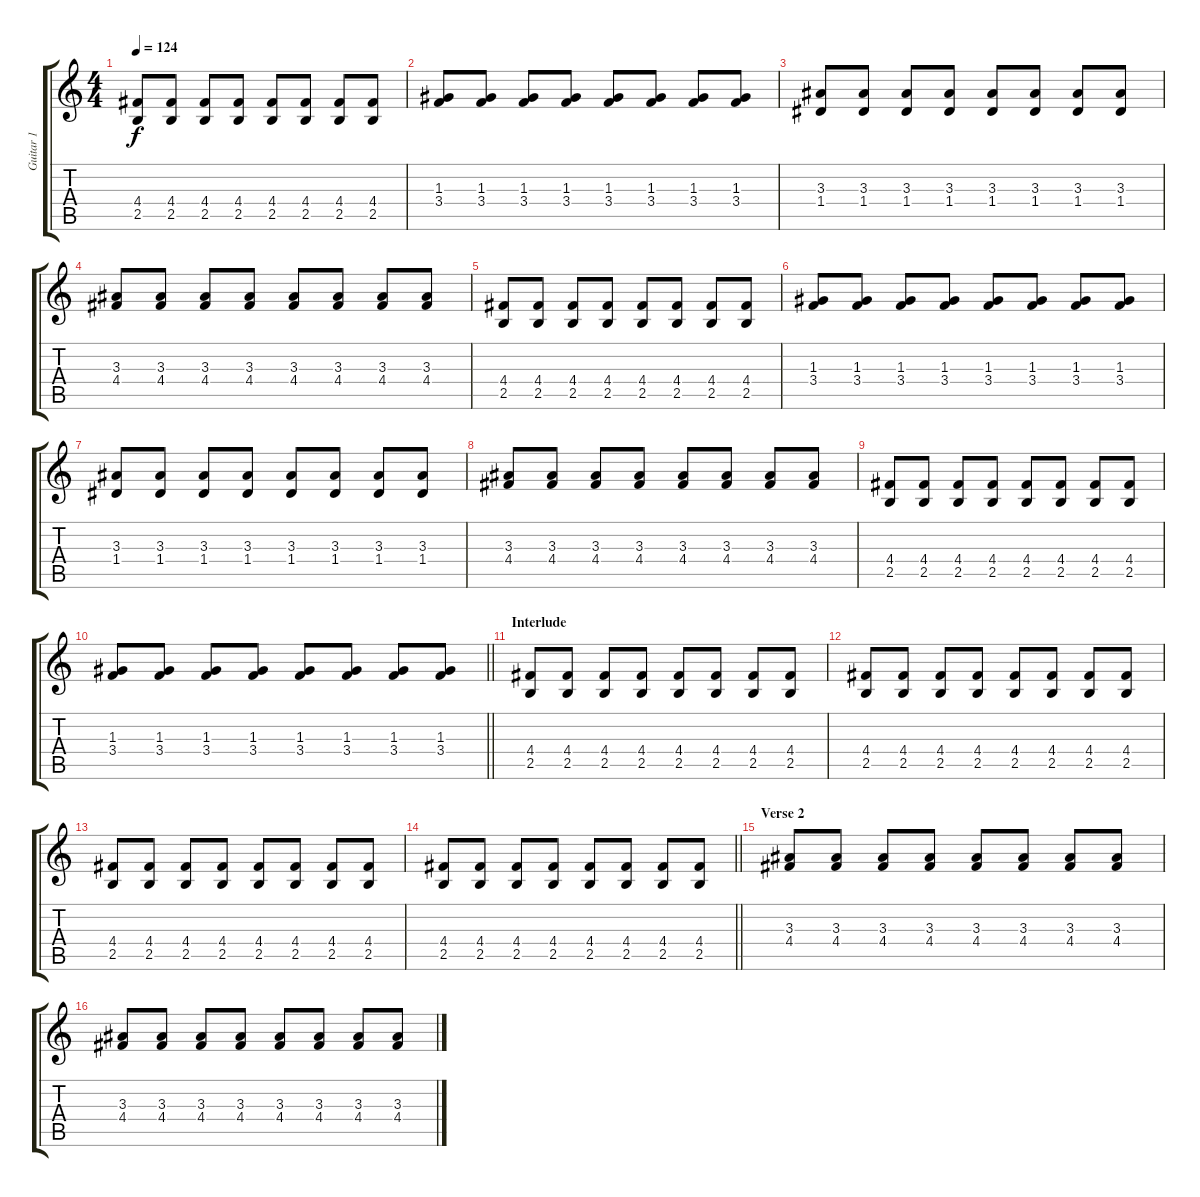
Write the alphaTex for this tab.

\track ("Guitar 1" "Guitar 1") {instrument electricguitarmuted}
\staff {score tabs}
\tuning (E4 B3 G3 D3 A2 E2) {hide}
\ts (4 4)
\tempo 124
\clef g2
\ks c
(4.4 2.5).8{dy f} (4.4 2.5).8 (4.4 2.5).8 (4.4 2.5).8 (4.4 2.5).8 (4.4 2.5).8 (4.4 2.5).8 (4.4 2.5).8 |
(1.3 3.4).8 (1.3 3.4).8 (1.3 3.4).8 (1.3 3.4).8 (1.3 3.4).8 (1.3 3.4).8 (1.3 3.4).8 (1.3 3.4).8 |
(3.3 1.4).8 (3.3 1.4).8 (3.3 1.4).8 (3.3 1.4).8 (3.3 1.4).8 (3.3 1.4).8 (3.3 1.4).8 (3.3 1.4).8 |
(3.3 4.4).8 (3.3 4.4).8 (3.3 4.4).8 (3.3 4.4).8 (3.3 4.4).8 (3.3 4.4).8 (3.3 4.4).8 (3.3 4.4).8 |
(4.4 2.5).8 (4.4 2.5).8 (4.4 2.5).8 (4.4 2.5).8 (4.4 2.5).8 (4.4 2.5).8 (4.4 2.5).8 (4.4 2.5).8 |
(1.3 3.4).8 (1.3 3.4).8 (1.3 3.4).8 (1.3 3.4).8 (1.3 3.4).8 (1.3 3.4).8 (1.3 3.4).8 (1.3 3.4).8 |
(3.3 1.4).8 (3.3 1.4).8 (3.3 1.4).8 (3.3 1.4).8 (3.3 1.4).8 (3.3 1.4).8 (3.3 1.4).8 (3.3 1.4).8 |
(3.3 4.4).8 (3.3 4.4).8 (3.3 4.4).8 (3.3 4.4).8 (3.3 4.4).8 (3.3 4.4).8 (3.3 4.4).8 (3.3 4.4).8 |
(4.4 2.5).8 (4.4 2.5).8 (4.4 2.5).8 (4.4 2.5).8 (4.4 2.5).8 (4.4 2.5).8 (4.4 2.5).8 (4.4 2.5).8 |
\barLineRight lightlight
(1.3 3.4).8 (1.3 3.4).8 (1.3 3.4).8 (1.3 3.4).8 (1.3 3.4).8 (1.3 3.4).8 (1.3 3.4).8 (1.3 3.4).8 |
\section ("" "Interlude")
(4.4 2.5).8 (4.4 2.5).8 (4.4 2.5).8 (4.4 2.5).8 (4.4 2.5).8 (4.4 2.5).8 (4.4 2.5).8 (4.4 2.5).8 |
(4.4 2.5).8 (4.4 2.5).8 (4.4 2.5).8 (4.4 2.5).8 (4.4 2.5).8 (4.4 2.5).8 (4.4 2.5).8 (4.4 2.5).8 |
(4.4 2.5).8 (4.4 2.5).8 (4.4 2.5).8 (4.4 2.5).8 (4.4 2.5).8 (4.4 2.5).8 (4.4 2.5).8 (4.4 2.5).8 |
\barLineRight lightlight
(4.4 2.5).8 (4.4 2.5).8 (4.4 2.5).8 (4.4 2.5).8 (4.4 2.5).8 (4.4 2.5).8 (4.4 2.5).8 (4.4 2.5).8 |
\section ("" "Verse 2")
(3.3 4.4).8 (3.3 4.4).8 (3.3 4.4).8 (3.3 4.4).8 (3.3 4.4).8 (3.3 4.4).8 (3.3 4.4).8 (3.3 4.4).8 |
(3.3 4.4).8 (3.3 4.4).8 (3.3 4.4).8 (3.3 4.4).8 (3.3 4.4).8 (3.3 4.4).8 (3.3 4.4).8 (3.3 4.4).8
